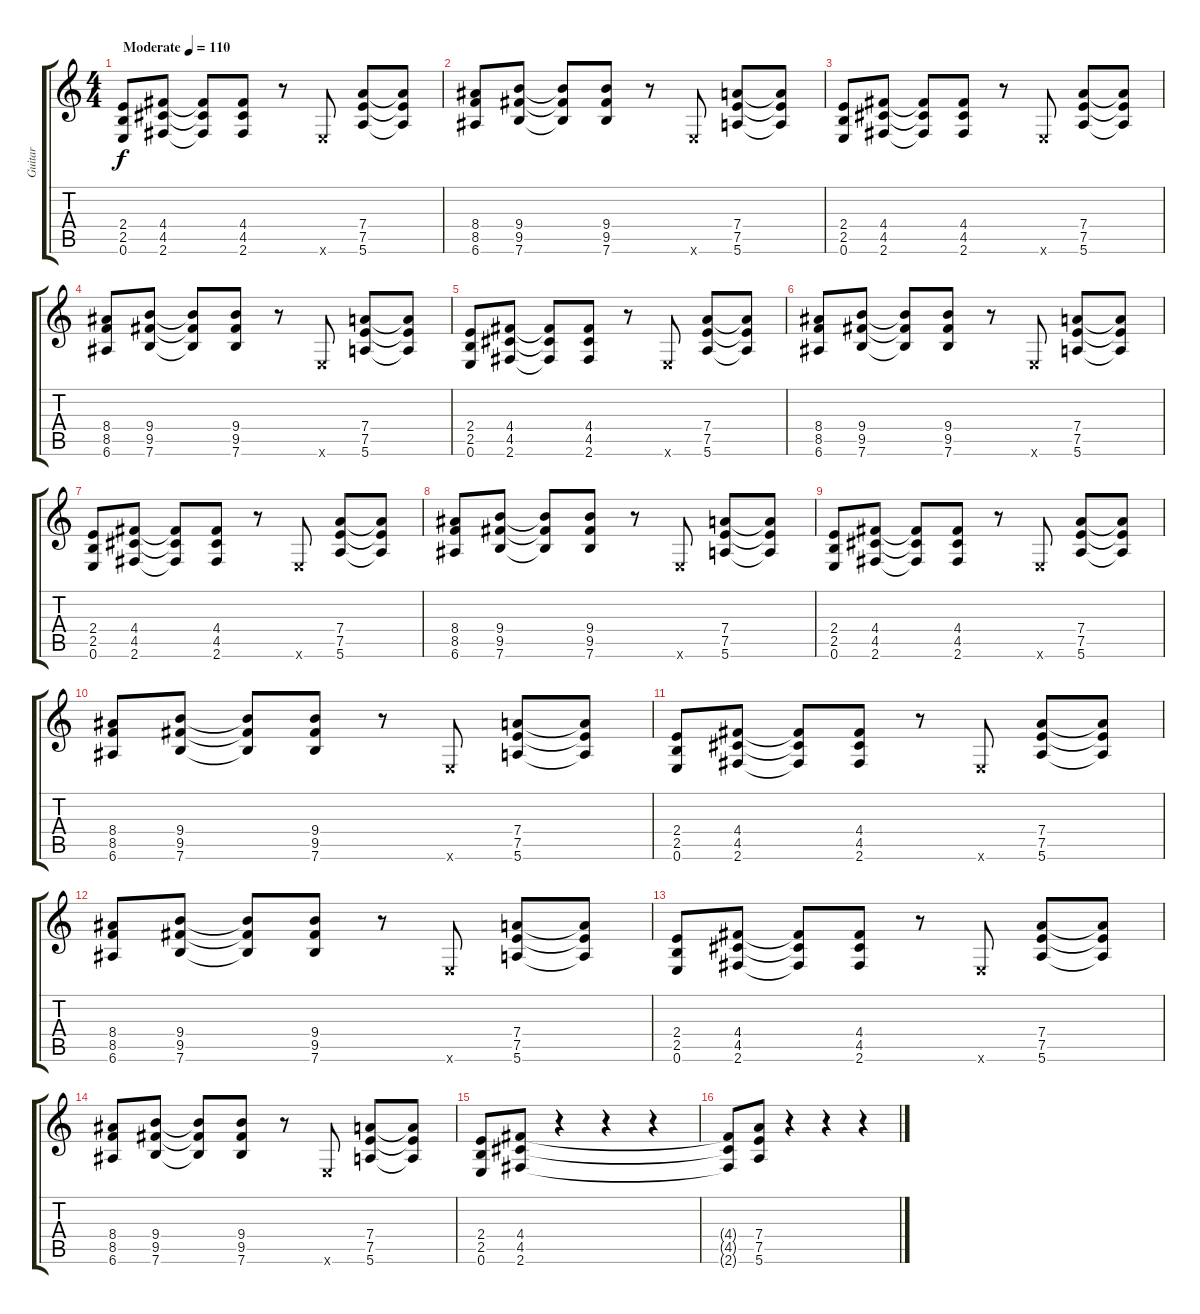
\track ("Guitar" "Guitar") {instrument distortionguitar}
\staff {score tabs}
\tuning (E4 B3 G3 D3 A2 E2) {hide}
\ts (4 4)
\tempo (110 "Moderate")
\clef g2
\ks c
(2.4 2.5 0.6).8{dy f instrument overdrivenguitar} (4.4 4.5 2.6).8 (4.4{t} 4.5{t} 2.6{t}).8 (4.4 4.5 2.6).8 r.8 0.6{x}.8 (7.4 7.5 5.6).8 (7.4{t} 7.5{t} 5.6{t}).8 |
(8.4 8.5 6.6).8 (9.4 9.5 7.6).8 (9.4{t} 9.5{t} 7.6{t}).8 (9.4 9.5 7.6).8 r.8 0.6{x}.8 (7.4 7.5 5.6).8 (7.4{t} 7.5{t} 5.6{t}).8 |
(2.4 2.5 0.6).8 (4.4 4.5 2.6).8 (4.4{t} 4.5{t} 2.6{t}).8 (4.4 4.5 2.6).8 r.8 0.6{x}.8 (7.4 7.5 5.6).8 (7.4{t} 7.5{t} 5.6{t}).8 |
(8.4 8.5 6.6).8 (9.4 9.5 7.6).8 (9.4{t} 9.5{t} 7.6{t}).8 (9.4 9.5 7.6).8 r.8 0.6{x}.8 (7.4 7.5 5.6).8 (7.4{t} 7.5{t} 5.6{t}).8 |
(2.4 2.5 0.6).8{instrument overdrivenguitar} (4.4 4.5 2.6).8 (4.4{t} 4.5{t} 2.6{t}).8 (4.4 4.5 2.6).8 r.8 0.6{x}.8 (7.4 7.5 5.6).8 (7.4{t} 7.5{t} 5.6{t}).8 |
(8.4 8.5 6.6).8 (9.4 9.5 7.6).8 (9.4{t} 9.5{t} 7.6{t}).8 (9.4 9.5 7.6).8 r.8 0.6{x}.8 (7.4 7.5 5.6).8 (7.4{t} 7.5{t} 5.6{t}).8 |
(2.4 2.5 0.6).8 (4.4 4.5 2.6).8 (4.4{t} 4.5{t} 2.6{t}).8 (4.4 4.5 2.6).8 r.8 0.6{x}.8 (7.4 7.5 5.6).8 (7.4{t} 7.5{t} 5.6{t}).8 |
(8.4 8.5 6.6).8 (9.4 9.5 7.6).8 (9.4{t} 9.5{t} 7.6{t}).8 (9.4 9.5 7.6).8 r.8 0.6{x}.8 (7.4 7.5 5.6).8 (7.4{t} 7.5{t} 5.6{t}).8 |
(2.4 2.5 0.6).8{instrument overdrivenguitar} (4.4 4.5 2.6).8 (4.4{t} 4.5{t} 2.6{t}).8 (4.4 4.5 2.6).8 r.8 0.6{x}.8 (7.4 7.5 5.6).8 (7.4{t} 7.5{t} 5.6{t}).8 |
(8.4 8.5 6.6).8 (9.4 9.5 7.6).8 (9.4{t} 9.5{t} 7.6{t}).8 (9.4 9.5 7.6).8 r.8 0.6{x}.8 (7.4 7.5 5.6).8 (7.4{t} 7.5{t} 5.6{t}).8 |
(2.4 2.5 0.6).8 (4.4 4.5 2.6).8 (4.4{t} 4.5{t} 2.6{t}).8 (4.4 4.5 2.6).8 r.8 0.6{x}.8 (7.4 7.5 5.6).8 (7.4{t} 7.5{t} 5.6{t}).8 |
(8.4 8.5 6.6).8 (9.4 9.5 7.6).8 (9.4{t} 9.5{t} 7.6{t}).8 (9.4 9.5 7.6).8 r.8 0.6{x}.8 (7.4 7.5 5.6).8 (7.4{t} 7.5{t} 5.6{t}).8 |
(2.4 2.5 0.6).8{instrument overdrivenguitar} (4.4 4.5 2.6).8 (4.4{t} 4.5{t} 2.6{t}).8 (4.4 4.5 2.6).8 r.8 0.6{x}.8 (7.4 7.5 5.6).8 (7.4{t} 7.5{t} 5.6{t}).8 |
(8.4 8.5 6.6).8 (9.4 9.5 7.6).8 (9.4{t} 9.5{t} 7.6{t}).8 (9.4 9.5 7.6).8 r.8 0.6{x}.8 (7.4 7.5 5.6).8 (7.4{t} 7.5{t} 5.6{t}).8 |
(2.4 2.5 0.6).8 (4.4 4.5 2.6).8 r.4 r.4 r.4 |
(4.4{t} 4.5{t} 2.6{t}).8 (7.4 7.5 5.6).8 r.4 r.4 r.4
